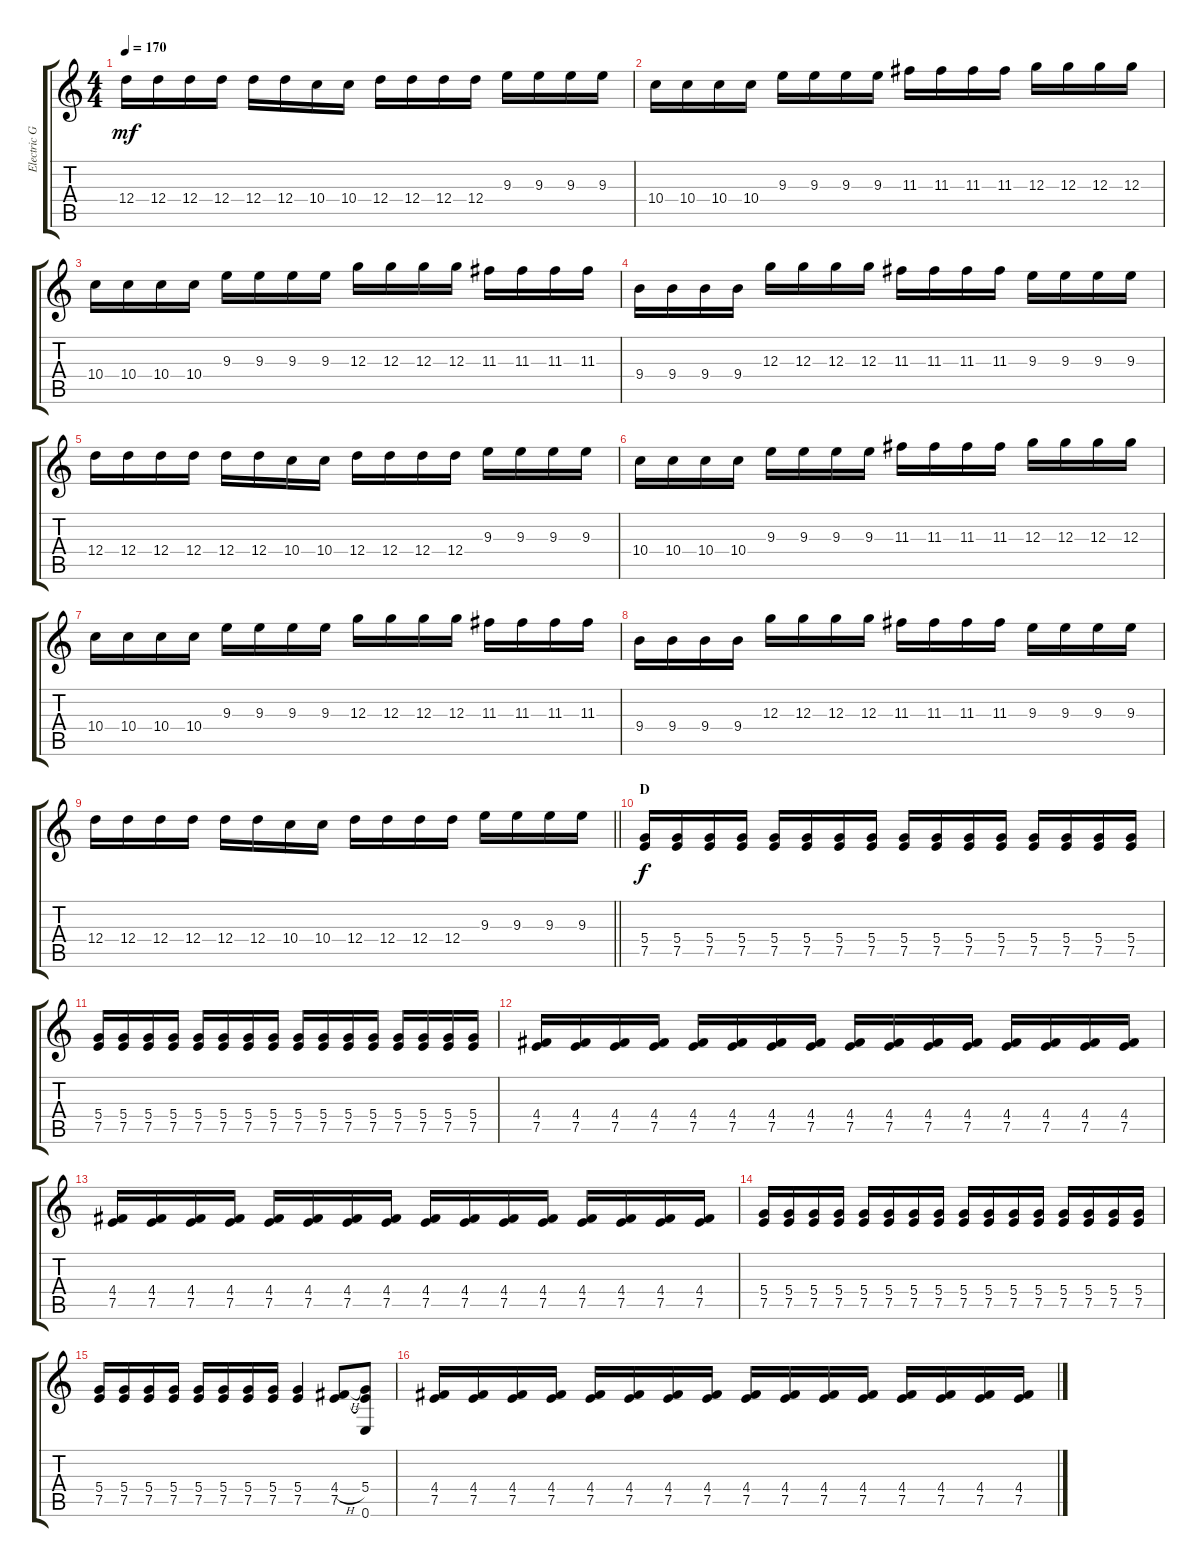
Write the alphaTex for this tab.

\track ("Electric Guitar" "Electric G") {instrument distortionguitar}
\staff {score tabs}
\tuning (E4 B3 G3 D3 A2 E2) {hide}
\ts (4 4)
\tempo 170
\clef g2
\ks c
12.4.16{dy mf} 12.4.16 12.4.16 12.4.16 12.4.16 12.4.16 10.4.16 10.4.16 12.4.16 12.4.16 12.4.16 12.4.16 9.3.16 9.3.16 9.3.16 9.3.16 |
10.4.16 10.4.16 10.4.16 10.4.16 9.3.16 9.3.16 9.3.16 9.3.16 11.3.16 11.3.16 11.3.16 11.3.16 12.3.16 12.3.16 12.3.16 12.3.16 |
10.4.16 10.4.16 10.4.16 10.4.16 9.3.16 9.3.16 9.3.16 9.3.16 12.3.16 12.3.16 12.3.16 12.3.16 11.3.16 11.3.16 11.3.16 11.3.16 |
9.4.16 9.4.16 9.4.16 9.4.16 12.3.16 12.3.16 12.3.16 12.3.16 11.3.16 11.3.16 11.3.16 11.3.16 9.3.16 9.3.16 9.3.16 9.3.16 |
12.4.16 12.4.16 12.4.16 12.4.16 12.4.16 12.4.16 10.4.16 10.4.16 12.4.16 12.4.16 12.4.16 12.4.16 9.3.16 9.3.16 9.3.16 9.3.16 |
10.4.16 10.4.16 10.4.16 10.4.16 9.3.16 9.3.16 9.3.16 9.3.16 11.3.16 11.3.16 11.3.16 11.3.16 12.3.16 12.3.16 12.3.16 12.3.16 |
10.4.16 10.4.16 10.4.16 10.4.16 9.3.16 9.3.16 9.3.16 9.3.16 12.3.16 12.3.16 12.3.16 12.3.16 11.3.16 11.3.16 11.3.16 11.3.16 |
9.4.16 9.4.16 9.4.16 9.4.16 12.3.16 12.3.16 12.3.16 12.3.16 11.3.16 11.3.16 11.3.16 11.3.16 9.3.16 9.3.16 9.3.16 9.3.16 |
\barLineRight lightlight
12.4.16 12.4.16 12.4.16 12.4.16 12.4.16 12.4.16 10.4.16 10.4.16 12.4.16 12.4.16 12.4.16 12.4.16 9.3.16 9.3.16 9.3.16 9.3.16 |
\section ("" "D")
(5.4 7.5).16{dy f} (5.4 7.5).16 (5.4 7.5).16 (5.4 7.5).16 (5.4 7.5).16 (5.4 7.5).16 (5.4 7.5).16 (5.4 7.5).16 (5.4 7.5).16 (5.4 7.5).16 (5.4 7.5).16 (5.4 7.5).16 (5.4 7.5).16 (5.4 7.5).16 (5.4 7.5).16 (5.4 7.5).16 |
(5.4 7.5).16 (5.4 7.5).16 (5.4 7.5).16 (5.4 7.5).16 (5.4 7.5).16 (5.4 7.5).16 (5.4 7.5).16 (5.4 7.5).16 (5.4 7.5).16 (5.4 7.5).16 (5.4 7.5).16 (5.4 7.5).16 (5.4 7.5).16 (5.4 7.5).16 (5.4 7.5).16 (5.4 7.5).16 |
(4.4 7.5).16 (4.4 7.5).16 (4.4 7.5).16 (4.4 7.5).16 (4.4 7.5).16 (4.4 7.5).16 (4.4 7.5).16 (4.4 7.5).16 (4.4 7.5).16 (4.4 7.5).16 (4.4 7.5).16 (4.4 7.5).16 (4.4 7.5).16 (4.4 7.5).16 (4.4 7.5).16 (4.4 7.5).16 |
(4.4 7.5).16 (4.4 7.5).16 (4.4 7.5).16 (4.4 7.5).16 (4.4 7.5).16 (4.4 7.5).16 (4.4 7.5).16 (4.4 7.5).16 (4.4 7.5).16 (4.4 7.5).16 (4.4 7.5).16 (4.4 7.5).16 (4.4 7.5).16 (4.4 7.5).16 (4.4 7.5).16 (4.4 7.5).16 |
(5.4 7.5).16 (5.4 7.5).16 (5.4 7.5).16 (5.4 7.5).16 (5.4 7.5).16 (5.4 7.5).16 (5.4 7.5).16 (5.4 7.5).16 (5.4 7.5).16 (5.4 7.5).16 (5.4 7.5).16 (5.4 7.5).16 (5.4 7.5).16 (5.4 7.5).16 (5.4 7.5).16 (5.4 7.5).16 |
(5.4 7.5).16 (5.4 7.5).16 (5.4 7.5).16 (5.4 7.5).16 (5.4 7.5).16 (5.4 7.5).16 (5.4 7.5).16 (5.4 7.5).16 (5.4 7.5).4 (4.4{h} 7.5).8 (5.4 7.5{t} 0.6).8 |
(4.4 7.5).16 (4.4 7.5).16 (4.4 7.5).16 (4.4 7.5).16 (4.4 7.5).16 (4.4 7.5).16 (4.4 7.5).16 (4.4 7.5).16 (4.4 7.5).16 (4.4 7.5).16 (4.4 7.5).16 (4.4 7.5).16 (4.4 7.5).16 (4.4 7.5).16 (4.4 7.5).16 (4.4 7.5).16
